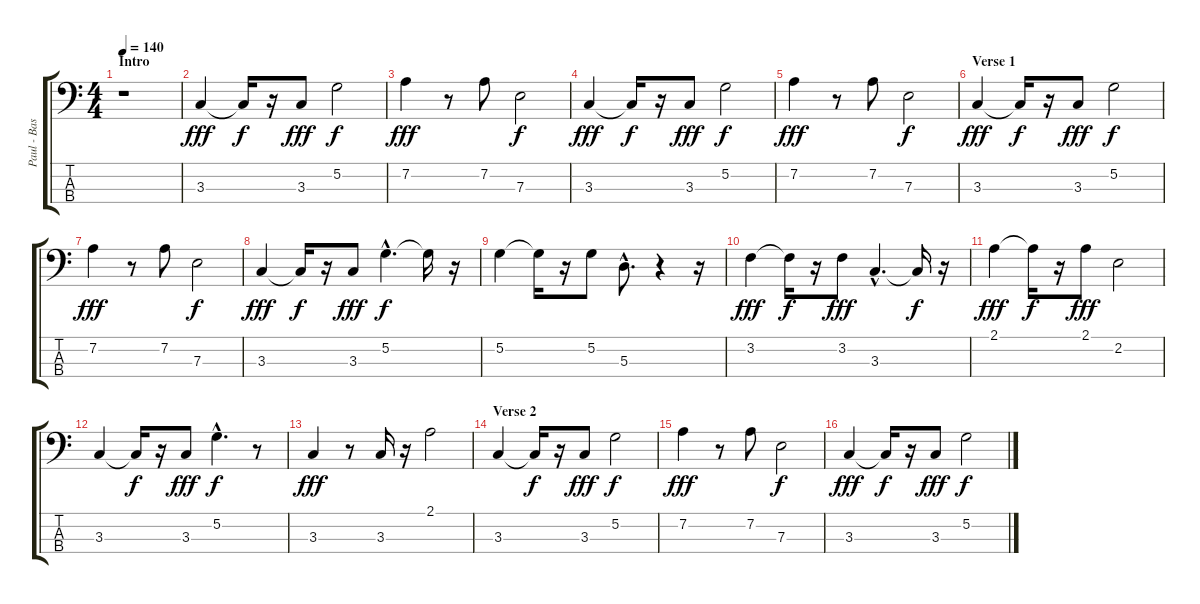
\track ("Paul - Bass" "Paul - Bas") {instrument electricbasspick}
\staff {score tabs}
\tuning (G2 D2 A1 E1) {hide}
\ts (4 4)
\section ("" "Intro")
\tempo 140
\clef f4
\ks c
r.1{dy fff instrument electricbasspick} |
3.3.4 3.3{t}.16{dy f} r.16 3.3.8{dy fff} 5.2.2{dy f} |
7.2.4{dy fff} r.8 7.2.8 7.3.2{dy f} |
3.3.4{dy fff} 3.3{t}.16{dy f} r.16 3.3.8{dy fff} 5.2.2{dy f} |
7.2.4{dy fff} r.8 7.2.8 7.3.2{dy f} |
\section ("" "Verse 1")
3.3.4{dy fff} 3.3{t}.16{dy f} r.16 3.3.8{dy fff} 5.2.2{dy f} |
7.2.4{dy fff} r.8 7.2.8 7.3.2{dy f} |
3.3.4{dy fff} 3.3{t}.16{dy f} r.16 3.3.8{dy fff} 5.2{hac}.4{d dy f} 5.2{t}.16 r.16 |
5.2.4 5.2{t}.16 r.16 5.2.8 5.3{hac}.8{d} r.4 r.16 |
3.2.4{dy fff} 3.2{t}.16{dy f} r.16 3.2.8{dy fff} 3.3{hac}.4{d} 3.3{t}.16{dy f} r.16 |
2.1.4{dy fff} 2.1{t}.16{dy f} r.16 2.1.8{dy fff} 2.2.2 |
3.3.4 3.3{t}.16{dy f} r.16 3.3.8{dy fff} 5.2{hac}.4{d dy f} r.8 |
3.3.4{dy fff} r.8 3.3.16 r.16 2.1.2 |
\section ("" "Verse 2")
3.3.4 3.3{t}.16{dy f} r.16 3.3.8{dy fff} 5.2.2{dy f} |
7.2.4{dy fff} r.8 7.2.8 7.3.2{dy f} |
3.3.4{dy fff} 3.3{t}.16{dy f} r.16 3.3.8{dy fff} 5.2.2{dy f}
